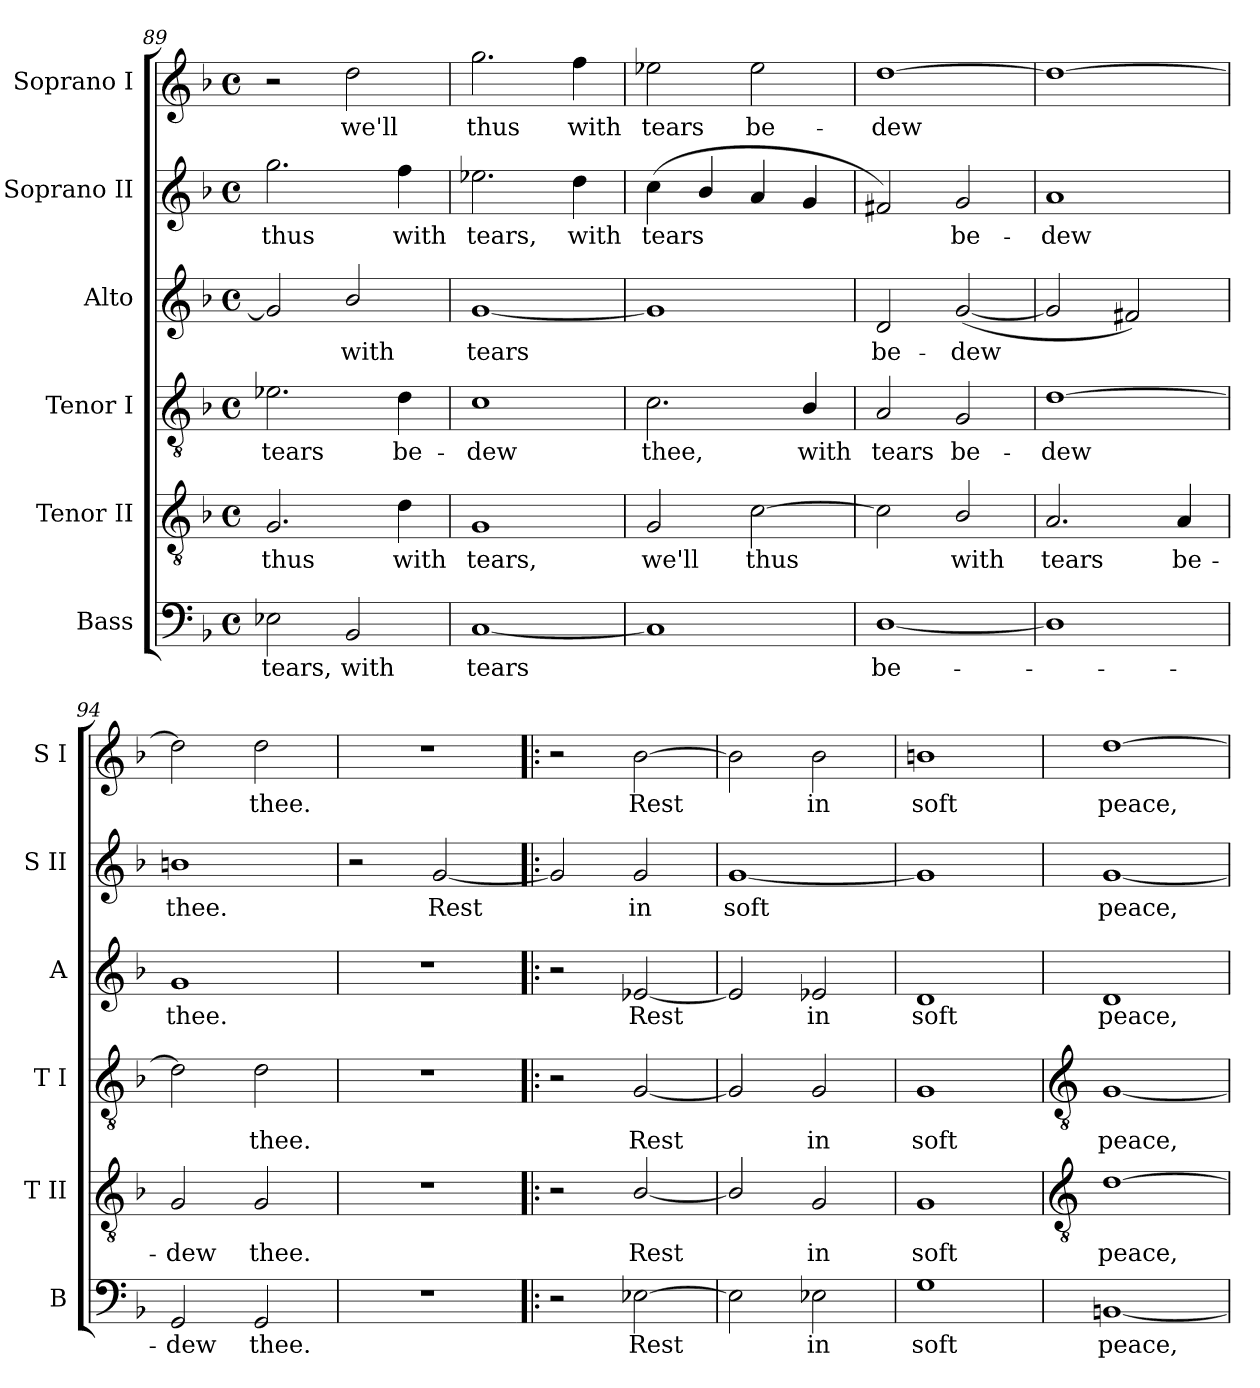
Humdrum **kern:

**kern	**text	**kern	**text	**kern	**text	**kern	**text	**kern	**text	**kern	**text
*part6	*part6	*part5	*part5	*part4	*part4	*part3	*part3	*part2	*part2	*part1	*part1
*staff6	*staff6	*staff5	*staff5	*staff4	*staff4	*staff3	*staff3	*staff2	*staff2	*staff1	*staff1
*I"Bass	*	*I"Tenor II	*	*I"Tenor I	*	*I"Alto	*	*I"Soprano II	*	*I"Soprano I	*
*I'B	*	*I'T II	*	*I'T I	*	*I'A	*	*I'S II	*	*I'S I	*
!!LO:LB:g=z
*clefF4	*	*clefGv2	*	*clefGv2	*	*clefG2	*	*clefG2	*	*clefG2	*
*k[b-]	*	*k[b-]	*	*k[b-]	*	*k[b-]	*	*k[b-]	*	*k[b-]	*
*F:	*	*F:	*	*F:	*	*F:	*	*F:	*	*F:	*
*M4/4	*	*M4/4	*	*M4/4	*	*M4/4	*	*M4/4	*	*M4/4	*
*met(c)	*	*met(c)	*	*met(c)	*	*met(c)	*	*met(c)	*	*met(c)	*
=89	=89	=89	=89	=89	=89	=89	=89	=89	=89	=89	=89
!	!LO:LY:b	!	!LO:LY:b	!	!LO:LY:b	!	!	!	!LO:LY:b	!	!
2E-X	tears,	2.G	thus	2.e-X	tears	2g]	.	2.gg	thus	2r	.
!	!LO:LY:b	!	!	!	!	!	!LO:LY:b	!	!	!	!LO:LY:b
2BB-	with	.	.	.	.	2b-/	with	.	.	2dd	we'll
!	!	!	!LO:LY:b	!	!LO:LY:b	!	!	!	!LO:LY:b	!	!
.	.	4d	with	4d	be-	.	.	4ff	with	.	.
=90	=90	=90	=90	=90	=90	=90	=90	=90	=90	=90	=90
!	!LO:LY:b	!	!LO:LY:b	!	!LO:LY:b	!	!LO:LY:b	!	!LO:LY:b	!	!LO:LY:b
[1C	tears	1G	tears,	1c	-dew	[1g	tears	2.ee-X	tears,	2.gg	thus
!	!	!	!	!	!	!	!	!	!LO:LY:b	!	!LO:LY:b
.	.	.	.	.	.	.	.	4dd	with	4ff	with
=91	=91	=91	=91	=91	=91	=91	=91	=91	=91	=91	=91
!	!	!	!LO:LY:b	!	!LO:LY:b	!	!	!	!LO:LY:b	!	!LO:LY:b
1C]	.	2G	we'll	2.c	thee,	1g]	.	(<4cc	tears	2ee-X	tears
.	.	.	.	.	.	.	.	4b-/	.	.	.
!	!	!	!LO:LY:b	!	!	!	!	!	!	!	!LO:LY:b
.	.	[2c	thus	.	.	.	.	4a	.	2ee-	be-
!	!	!	!	!	!LO:LY:b	!	!	!	!	!	!
.	.	.	.	4B-/	with	.	.	4g	.	.	.
=92	=92	=92	=92	=92	=92	=92	=92	=92	=92	=92	=92
!	!LO:LY:b	!	!	!	!LO:LY:b	!	!LO:LY:b	!	!	!	!LO:LY:b
[1D/	be-	2c]	.	2A	tears	2d	be-	2f#X)	.	[1dd	-dew
!	!	!	!LO:LY:b	!	!LO:LY:b	!	!LO:LY:b	!	!LO:LY:b	!	!
.	.	2B-/	with	2G	be-	(<[2g	-dew	2g	be-	.	.
=93	=93	=93	=93	=93	=93	=93	=93	=93	=93	=93	=93
!	!	!	!LO:LY:b	!	!LO:LY:b	!	!	!	!LO:LY:b	!	!
1D/]	.	2.A	tears	[1d	-dew	2g]	.	1a	-dew	1dd_	.
.	.	.	.	.	.	2f#X)	.	.	.	.	.
!	!	!	!LO:LY:b	!	!	!	!	!	!	!	!
.	.	4A	be-	.	.	.	.	.	.	.	.
=94	=94	=94	=94	=94	=94	=94	=94	=94	=94	=94	=94
!	!LO:LY:b	!	!LO:LY:b	!	!	!	!LO:LY:b	!	!LO:LY:b	!	!
2GG	dew	2G	-dew	2d]	.	1g	thee.	1bn	thee.	2dd]	.
!	!LO:LY:b	!	!LO:LY:b	!	!LO:LY:b	!	!	!	!	!	!LO:LY:b
2GG	thee.	2G	thee.	2d	thee.	.	.	.	.	2dd	thee.
=95	=95	=95	=95	=95	=95	=95	=95	=95	=95	=95	=95
1r	.	1r	.	1r	.	1r	.	2r	.	1r	.
!	!	!	!	!	!	!	!	!	!LO:LY:b	!	!
.	.	.	.	.	.	.	.	[2g	Rest	.	.
=96!|:	=96!|:	=96!|:	=96!|:	=96!|:	=96!|:	=96!|:	=96!|:	=96!|:	=96!|:	=96!|:	=96!|:
2r	.	2r	.	2r	.	2r	.	2g]	.	2r	.
!	!LO:LY:b	!	!LO:LY:b	!	!LO:LY:b	!	!LO:LY:b	!	!LO:LY:b	!	!LO:LY:b
[2E-X	Rest	[2B-/	Rest	[2G	Rest	[2e-X	Rest	2g	in	[2b-	Rest
=97	=97	=97	=97	=97	=97	=97	=97	=97	=97	=97	=97
!	!	!	!	!	!	!	!	!	!LO:LY:b	!	!
2E-]	.	2B-/]	.	2G]	.	2e-]	.	[1g	soft	2b-]	.
!	!LO:LY:b	!	!LO:LY:b	!	!LO:LY:b	!	!LO:LY:b	!	!	!	!LO:LY:b
2E-X	in	2G	in	2G	in	2e-	in	.	.	2b-	in
=98	=98	=98	=98	=98	=98	=98	=98	=98	=98	=98	=98
!	!LO:LY:b	!	!LO:LY:b	!	!LO:LY:b	!	!LO:LY:b	!	!	!	!LO:LY:b
1G	soft	1G	soft	1G	soft	1d	soft	1g]	.	1bn	soft
!!LO:LB:g=z
=99	=99	=99	=99	=99	=99	=99	=99	=99	=99	=99	=99
*	*	*clefGv2	*	*clefGv2	*	*	*	*	*	*	*
!	!LO:LY:b	!	!LO:LY:b	!	!LO:LY:b	!	!LO:LY:b	!	!LO:LY:b	!	!LO:LY:b
[1BBn	peace,	[1d	peace,	[1G	peace,	1d	peace,	[1g	peace,	[1dd	peace,
=	=	=	=	=	=	=	=	=	=	=	=
*-	*-	*-	*-	*-	*-	*-	*-	*-	*-	*-	*-
